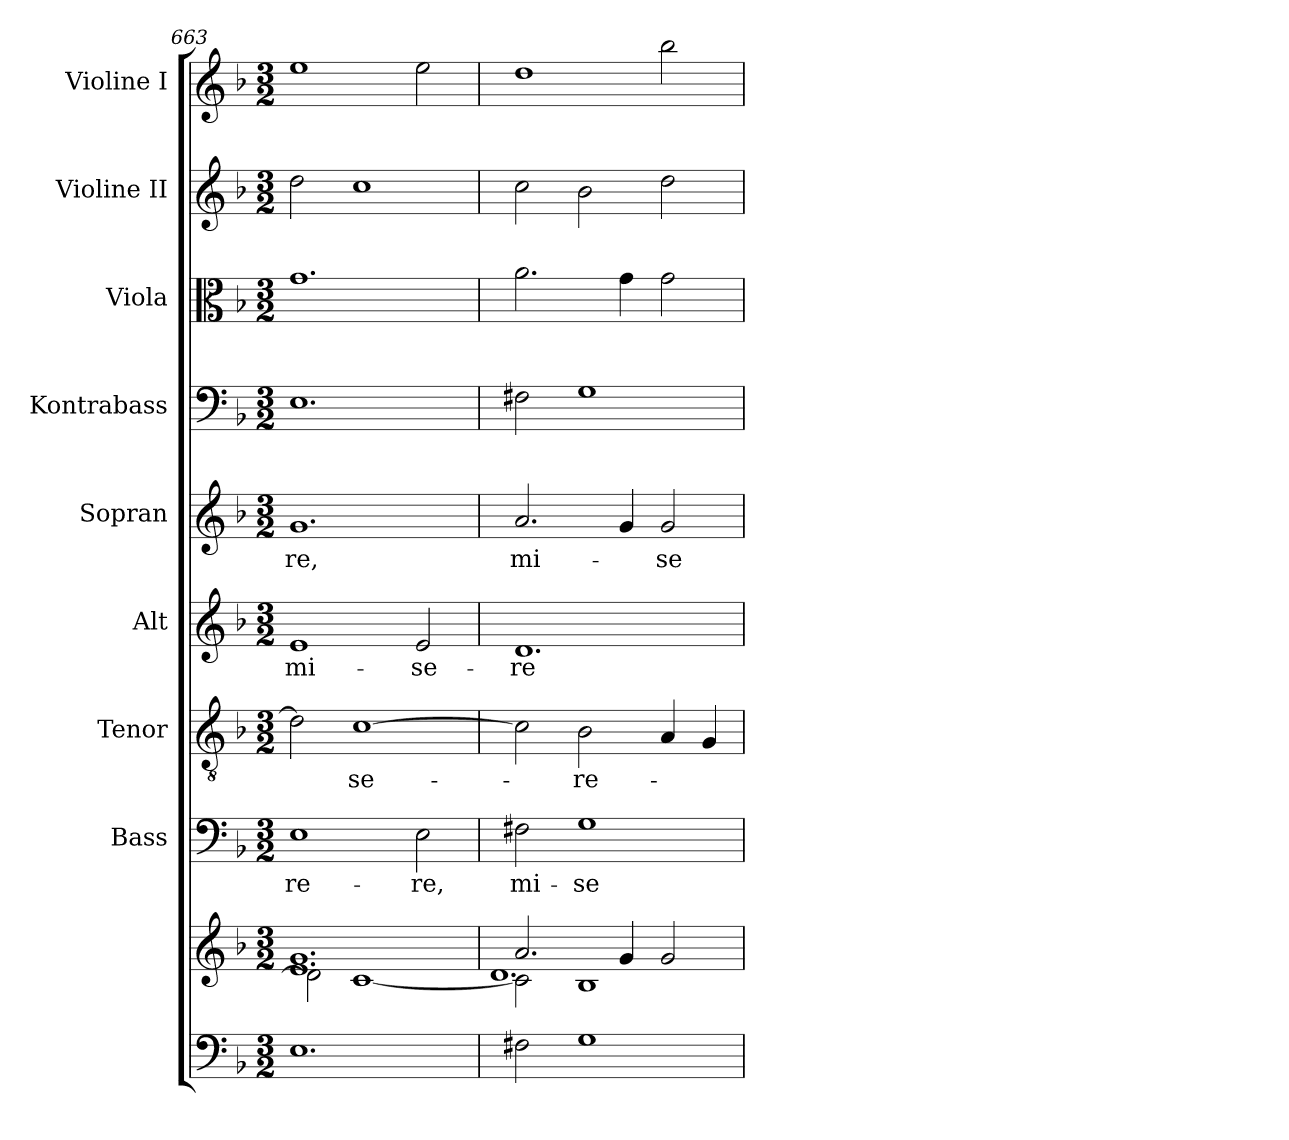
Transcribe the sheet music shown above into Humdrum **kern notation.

**kern	**kern	**kern	**text	**kern	**text	**kern	**text	**kern	**text	**kern	**kern	**kern	**kern
*part9	*part9	*part8	*part8	*part7	*part7	*part6	*part6	*part5	*part5	*part4	*part3	*part2	*part1
*staff10	*staff9	*staff8	*staff8	*staff7	*staff7	*staff6	*staff6	*staff5	*staff5	*staff4	*staff3	*staff2	*staff1
*	*	*I"Bass	*	*I"Tenor	*	*I"Alt	*	*I"Sopran	*	*I"Kontrabass	*I"Viola	*I"Violine II	*I"Violine I
*	*	*I'B.	*	*I'T.	*	*I'A.	*	*I'S.	*	*I'Kb.	*I'Vla.	*I'Vl. II	*I'Vl. I
*clefF4	*clefG2	*clefF4	*	*clefGv2	*	*clefG2	*	*clefG2	*	*clefF4	*clefC3	*clefG2	*clefG2
*	*	*	*	*	*	*	*	*	*	*ITrd7c12	*	*	*
*k[b-]	*k[b-]	*k[b-]	*	*k[b-]	*	*k[b-]	*	*k[b-]	*	*k[b-]	*k[b-]	*k[b-]	*k[b-]
*F:	*F:	*F:	*	*F:	*	*F:	*	*F:	*	*F:	*F:	*F:	*F:
*M3/2	*M3/2	*M3/2	*	*M3/2	*	*M3/2	*	*M3/2	*	*M3/2	*M3/2	*M3/2	*M3/2
=663	=663	=663	=663	=663	=663	=663	=663	=663	=663	=663	=663	=663	=663
*	*^	*	*	*	*	*	*	*	*	*	*	*	*
!	!	!	!	!LO:LY:b	!	!	!	!LO:LY:b	!	!LO:LY:b	!	!	!	!
1.E	1.e 1.g	2d\]	1E	-re-	2d\]	.	1e	mi-	1.g	-re,	1.EE	1.g	2dd\	1ee
!	!	!	!	!	!	!LO:LY:b	!	!	!	!	!	!	!	!
.	.	[<1c	.	.	[1c	-se-	.	.	.	.	.	.	1cc	.
!	!	!	!	!LO:LY:b	!	!	!	!LO:LY:b	!	!	!	!	!	!
.	.	.	2E\	-re,	.	.	2e/	-se-	.	.	.	.	.	2ee\
=664	=664	=664	=664	=664	=664	=664	=664	=664	=664	=664	=664	=664	=664	=664
*	*	*^	*	*	*	*	*	*	*	*	*	*	*	*
!	!	!	!	!	!LO:LY:b	!	!	!	!LO:LY:b	!	!LO:LY:b	!	!	!	!
2F#X\	2.a/	2c\]	1.d	2F#X\	mi-	2c\]	.	1.d	-re-	2.a/	mi-	2FF#X\	2.a\	2cc\	1dd
!	!	!	!	!	!LO:LY:b	!	!LO:LY:b	!	!	!	!	!	!	!	!
1G	.	1B-	.	1G	-se-	2B-\	-re-	.	.	.	.	1GG	.	2b-\	.
.	4g/	.	.	.	.	.	.	.	.	4g/	.	.	4g\	.	.
!	!	!	!	!	!	!	!	!	!	!	!LO:LY:b	!	!	!	!
.	2g/	.	.	.	.	4A/	.	.	.	2g/	-se-	.	2g\	2dd\	2bb-\
.	.	.	.	.	.	4G/	.	.	.	.	.	.	.	.	.
*	*v	*v	*v	*	*	*	*	*	*	*	*	*	*	*	*
=	=	=	=	=	=	=	=	=	=	=	=	=	=
*-	*-	*-	*-	*-	*-	*-	*-	*-	*-	*-	*-	*-	*-
